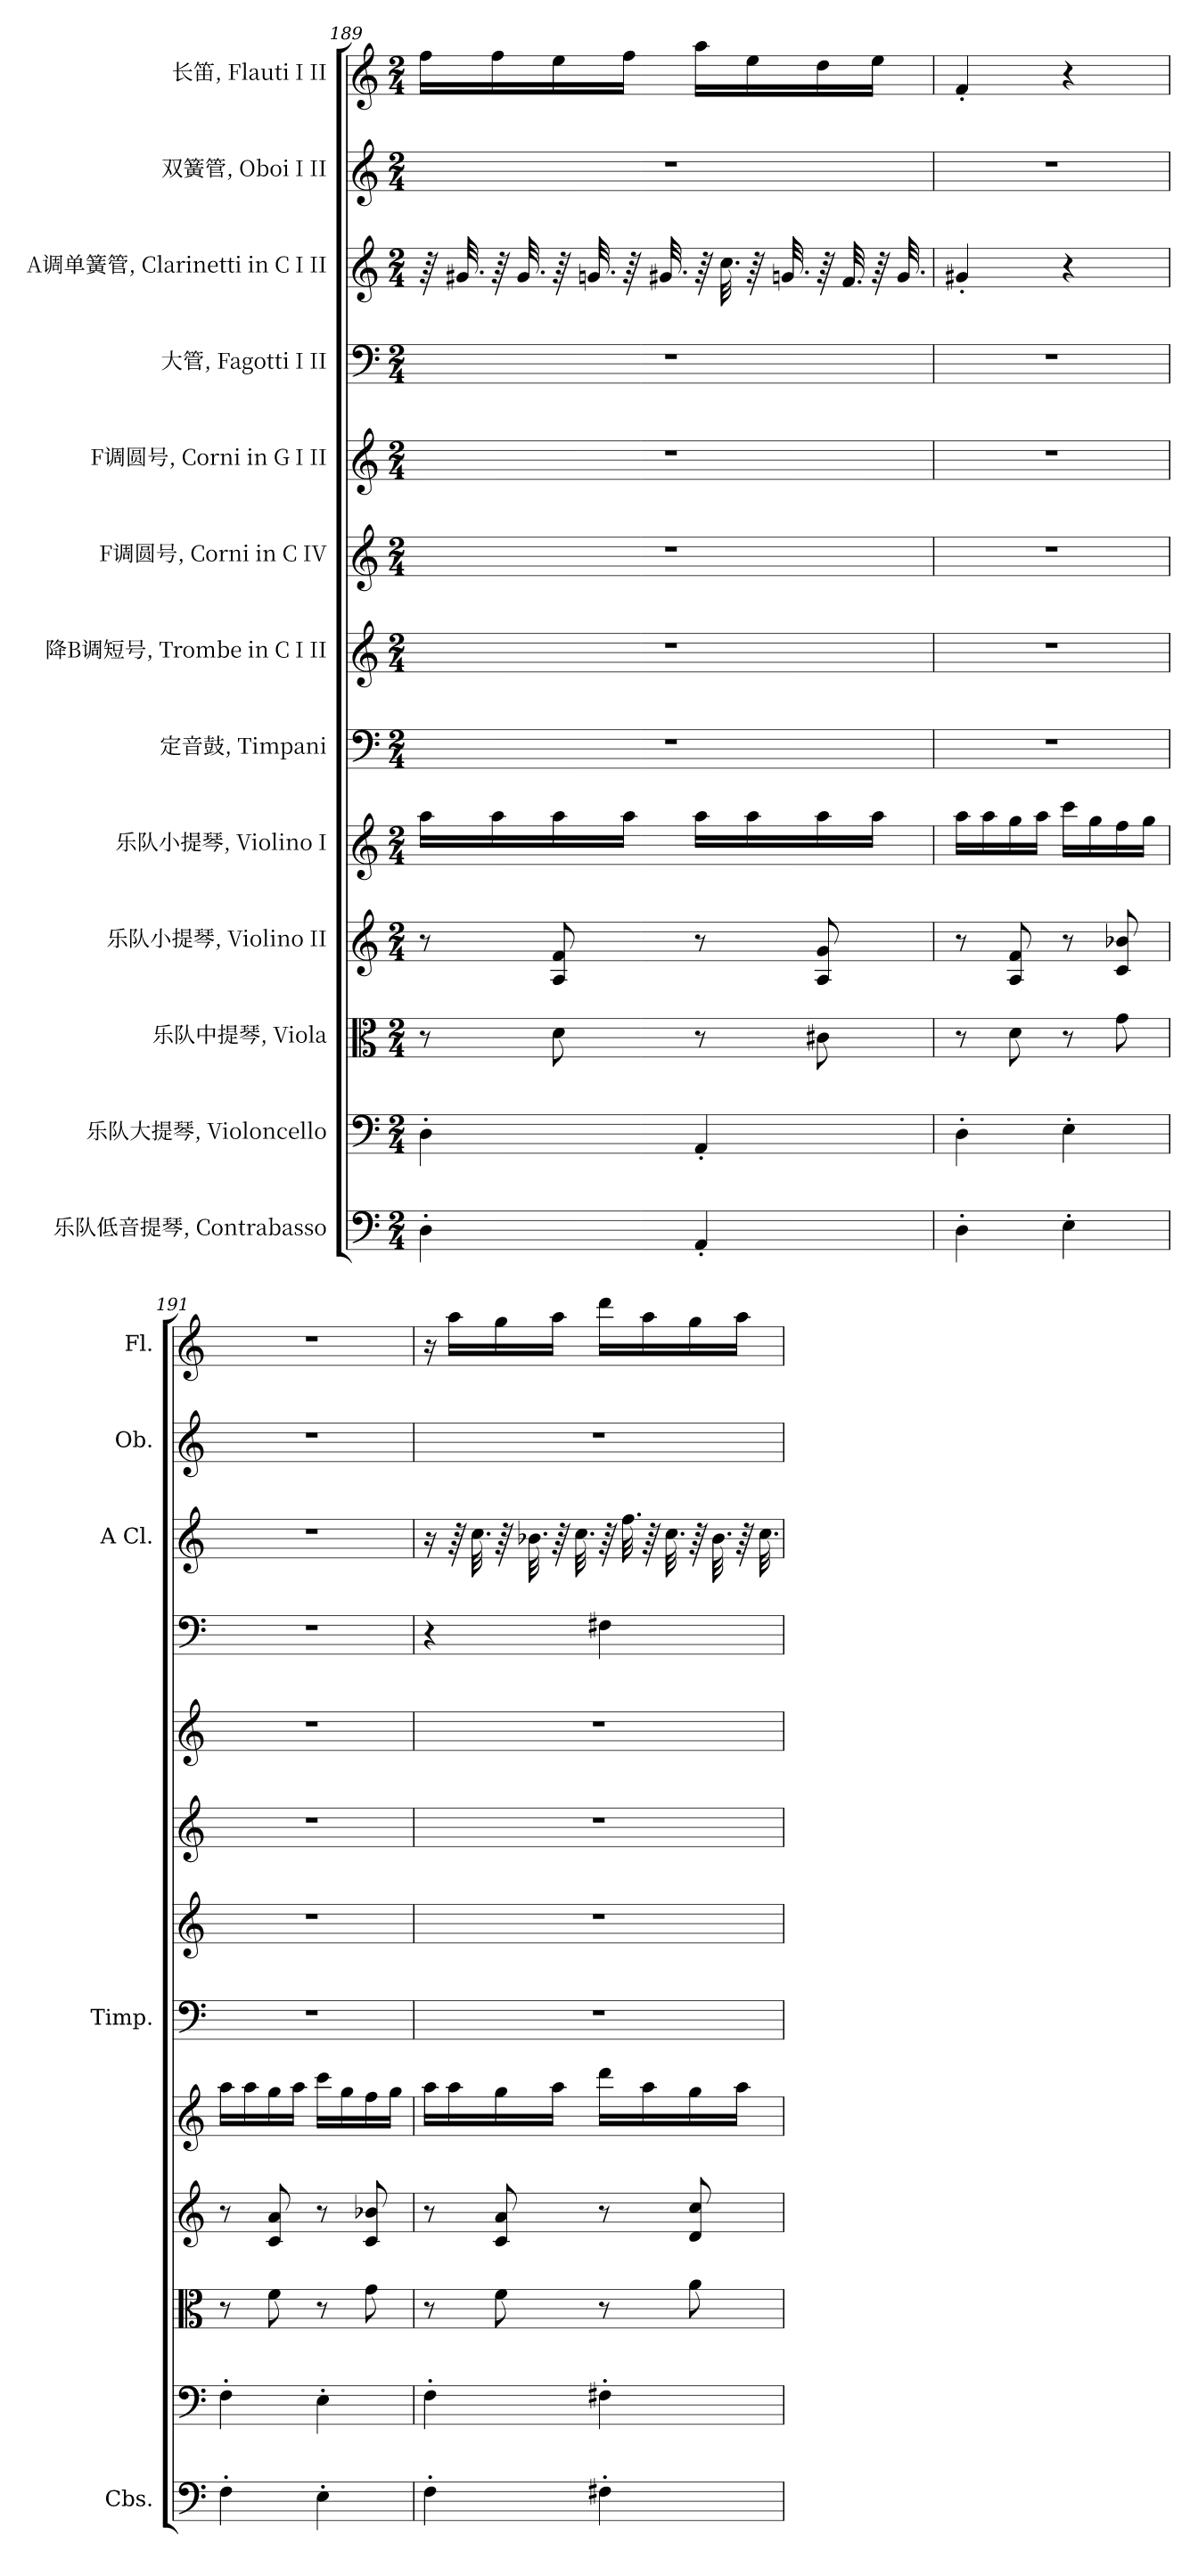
**kern	**kern	**kern	**kern	**kern	**kern	**kern	**kern	**kern	**kern	**kern	**kern	**kern
*part13	*part12	*part11	*part10	*part9	*part8	*part7	*part6	*part5	*part4	*part3	*part2	*part1
*staff13	*staff12	*staff11	*staff10	*staff9	*staff8	*staff7	*staff6	*staff5	*staff4	*staff3	*staff2	*staff1
*I"乐队低音提琴, Contrabasso	*I"乐队大提琴, Violoncello	*I"乐队中提琴, Viola	*I"乐队小提琴, Violino II	*I"乐队小提琴, Violino I	*I"定音鼓, Timpani	*I"降B调短号, Trombe in C I II	*I"F调圆号, Corni in C IV	*I"F调圆号, Corni in G I II	*I"大管, Fagotti I II	*I"A调单簧管, Clarinetti in C I II	*I"双簧管, Oboi I II	*I"长笛, Flauti I II
*I'Cbs.	*	*	*	*	*I'Timp.	*	*	*	*	*I'A Cl.	*I'Ob.	*I'Fl.
!!LO:PB:g=z
*clefF4	*clefF4	*clefC3	*clefG2	*clefG2	*clefF4	*clefG2	*clefG2	*clefG2	*clefF4	*clefG2	*clefG2	*clefG2
*ITrd7c12	*	*	*	*	*	*ITrd1c2	*ITrd4c7	*ITrd4c7	*	*ITrd2c3	*	*
*k[]	*k[]	*k[]	*k[]	*k[]	*k[]	*k[b-e-]	*k[b-]	*k[b-]	*k[]	*k[f#c#g#]	*k[]	*k[]
*M2/4	*M2/4	*M2/4	*M2/4	*M2/4	*M2/4	*M2/4	*M2/4	*M2/4	*M2/4	*M2/4	*M2/4	*M2/4
*MM125	*MM125	*MM125	*MM125	*MM125	*MM125	*MM125	*MM125	*MM125	*MM125	*MM125	*MM125	*MM125
=189	=189	=189	=189	=189	=189	=189	=189	=189	=189	=189	=189	=189
4DD'\	4D'\	8r	8r	16aa\LL	2r	2r	2r	2r	2r	64r	2r	16ff\LL
.	.	.	.	.	.	.	.	.	.	32.e#X/	.	.
.	.	.	.	16aa\	.	.	.	.	.	64r	.	16ff\
.	.	.	.	.	.	.	.	.	.	32.e#/	.	.
.	.	8d\	8A/ 8f/	16aa\	.	.	.	.	.	64r	.	16ee\
.	.	.	.	.	.	.	.	.	.	32.en/	.	.
.	.	.	.	16aa\JJ	.	.	.	.	.	64r	.	16ff\JJ
.	.	.	.	.	.	.	.	.	.	32.e#X/	.	.
*	*	*	*	*	*	*	*	*	*	*	*	*MM135
4AAA'/	4AA'/	8r	8r	16aa\LL	.	.	.	.	.	64r	.	16aa\LL
.	.	.	.	.	.	.	.	.	.	32.a\	.	.
.	.	.	.	16aa\	.	.	.	.	.	64r	.	16ee\
.	.	.	.	.	.	.	.	.	.	32.en/	.	.
.	.	8c#X\	8A/ 8g/	16aa\	.	.	.	.	.	64r	.	16dd\
.	.	.	.	.	.	.	.	.	.	32.d/	.	.
.	.	.	.	16aa\JJ	.	.	.	.	.	64r	.	16ee\JJ
.	.	.	.	.	.	.	.	.	.	32.e/	.	.
=190	=190	=190	=190	=190	=190	=190	=190	=190	=190	=190	=190	=190
*	*	*	*	*	*	*	*	*	*	*	*	*MM125
4DD'\	4D'\	8r	8r	16aa\LL	2r	2r	2r	2r	2r	4e#X'/	2r	4f'/
.	.	.	.	16aa\	.	.	.	.	.	.	.	.
.	.	8d\	8A/ 8f/	16gg\	.	.	.	.	.	.	.	.
.	.	.	.	16aa\JJ	.	.	.	.	.	.	.	.
*	*	*	*	*	*	*	*	*	*	*	*	*MM135
4EE'\	4E'\	8r	8r	16ccc\LL	.	.	.	.	.	4r	.	4r
.	.	.	.	16gg\	.	.	.	.	.	.	.	.
.	.	8g\	8c/ 8b-X/	16ff\	.	.	.	.	.	.	.	.
.	.	.	.	16gg\JJ	.	.	.	.	.	.	.	.
=191	=191	=191	=191	=191	=191	=191	=191	=191	=191	=191	=191	=191
*	*	*	*	*	*	*	*	*	*	*	*	*MM125
4FF'\	4F'\	8r	8r	16aa\LL	2r	2r	2r	2r	2r	2r	2r	2r
.	.	.	.	16aa\	.	.	.	.	.	.	.	.
.	.	8f\	8c/ 8a/	16gg\	.	.	.	.	.	.	.	.
.	.	.	.	16aa\JJ	.	.	.	.	.	.	.	.
4EE'\	4E'\	8r	8r	16ccc\LL	.	.	.	.	.	.	.	.
.	.	.	.	16gg\	.	.	.	.	.	.	.	.
.	.	8g\	8c/ 8b-X/	16ff\	.	.	.	.	.	.	.	.
.	.	.	.	16gg\JJ	.	.	.	.	.	.	.	.
!!LO:PB:g=z
=192	=192	=192	=192	=192	=192	=192	=192	=192	=192	=192	=192	=192
*	*	*	*	*	*	*	*	*	*	*	*	*MM125
4FF'\	4F'\	8r	8r	16aa\LL	2r	2r	2r	2r	4r	16r	2r	16r
.	.	.	.	16aa\	.	.	.	.	.	64r	.	16aa\LL
.	.	.	.	.	.	.	.	.	.	32.a\	.	.
.	.	8f\	8c/ 8a/	16gg\	.	.	.	.	.	64r	.	16gg\
.	.	.	.	.	.	.	.	.	.	32.gn\	.	.
.	.	.	.	16aa\JJ	.	.	.	.	.	64r	.	16aa\JJ
.	.	.	.	.	.	.	.	.	.	32.a\	.	.
*	*	*	*	*	*	*	*	*	*	*	*	*MM135
4FF#X'\	4F#X'\	8r	8r	16ddd\LL	.	.	.	.	4F#X\	64r	.	16ddd\LL
.	.	.	.	.	.	.	.	.	.	32.dd\	.	.
.	.	.	.	16aa\	.	.	.	.	.	64r	.	16aa\
.	.	.	.	.	.	.	.	.	.	32.a\	.	.
.	.	8a\	8d/ 8cc/	16gg\	.	.	.	.	.	64r	.	16gg\
.	.	.	.	.	.	.	.	.	.	32.g\	.	.
.	.	.	.	16aa\JJ	.	.	.	.	.	64r	.	16aa\JJ
.	.	.	.	.	.	.	.	.	.	32.a\	.	.
=	=	=	=	=	=	=	=	=	=	=	=	=
*-	*-	*-	*-	*-	*-	*-	*-	*-	*-	*-	*-	*-
